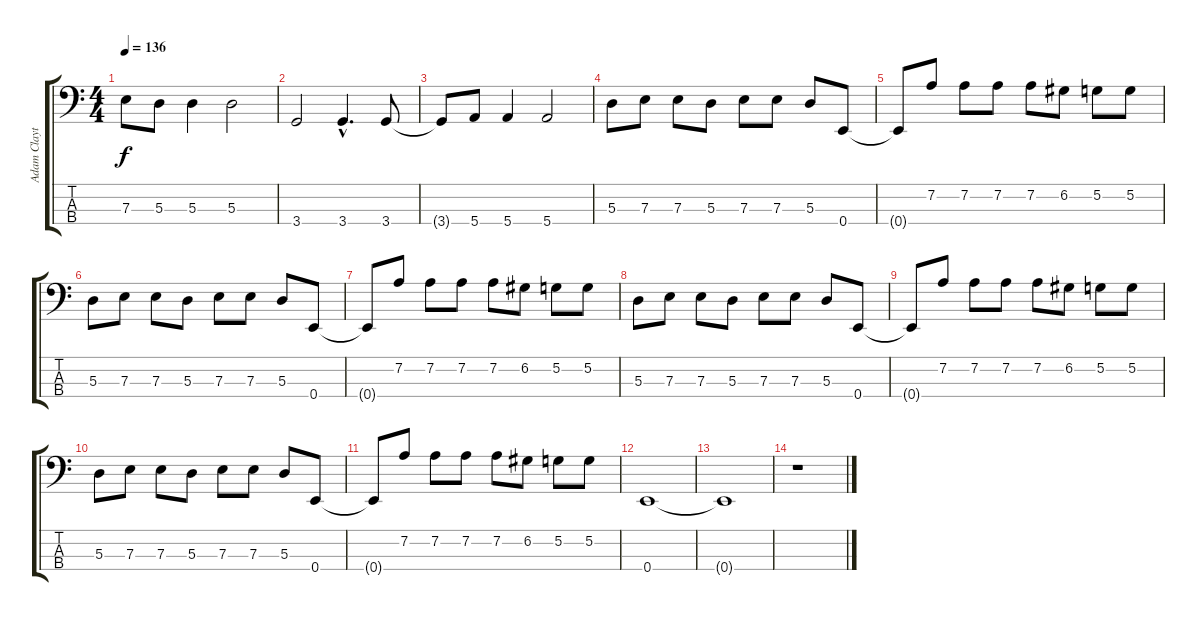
\track ("Adam Clayton" "Adam Clayt") {instrument acousticguitarnylon}
\staff {score tabs}
\tuning (G2 D2 A1 E1) {hide}
\ts (4 4)
\tempo 136
\clef f4
\ks c
7.3{t}.8{dy f} 5.3.8 5.3.4 5.3.2 |
3.4.2 3.4{hac}.4{d} 3.4.8 |
3.4{t}.8 5.4.8 5.4.4 5.4.2 |
5.3.8 7.3.8 7.3.8 5.3.8 7.3.8 7.3.8 5.3.8 0.4.8 |
0.4{t}.8 7.2.8 7.2.8 7.2.8 7.2.8 6.2.8 5.2.8 5.2.8 |
5.3.8 7.3.8 7.3.8 5.3.8 7.3.8 7.3.8 5.3.8 0.4.8 |
0.4{t}.8 7.2.8 7.2.8 7.2.8 7.2.8 6.2.8 5.2.8 5.2.8 |
5.3.8 7.3.8 7.3.8 5.3.8 7.3.8 7.3.8 5.3.8 0.4.8 |
0.4{t}.8 7.2.8 7.2.8 7.2.8 7.2.8 6.2.8 5.2.8 5.2.8 |
5.3.8 7.3.8 7.3.8 5.3.8 7.3.8 7.3.8 5.3.8 0.4.8 |
0.4{t}.8 7.2.8 7.2.8 7.2.8 7.2.8 6.2.8 5.2.8 5.2.8 |
0.4.1 |
0.4{t}.1 |
r.1
